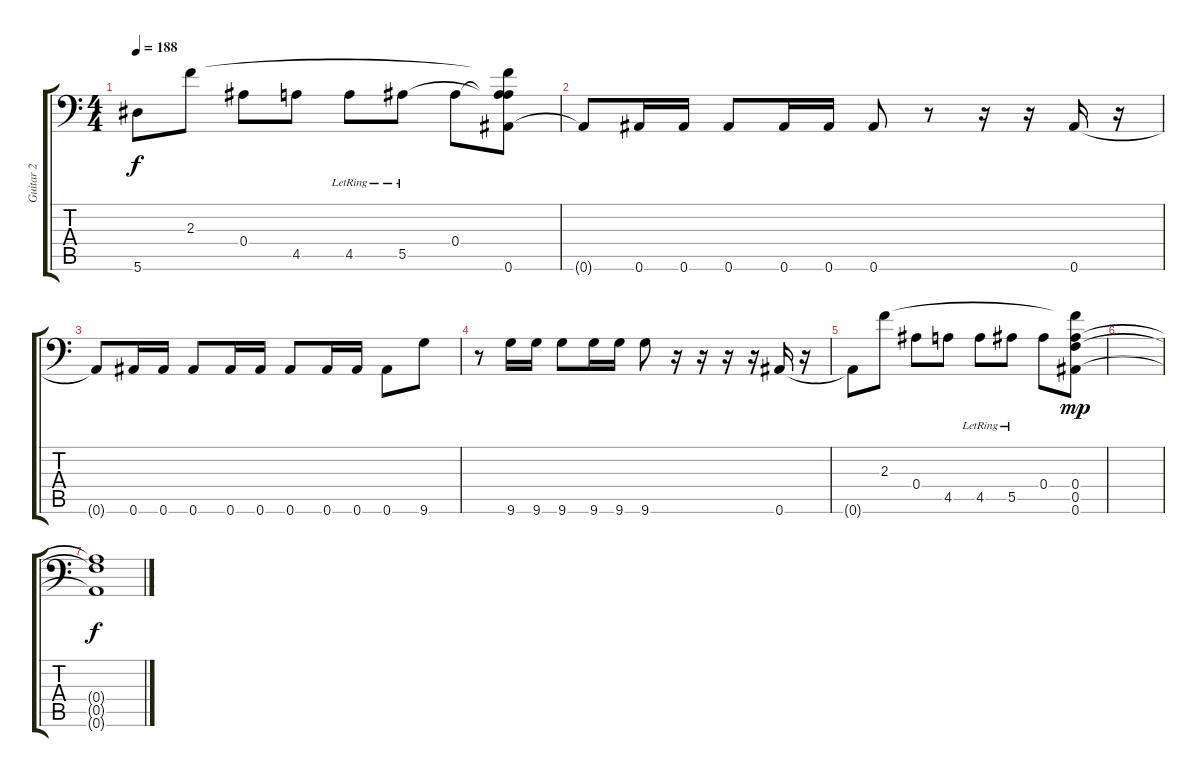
\track ("Guitar 2" "Guitar 2") {instrument distortionguitar}
\staff {score tabs}
\tuning (C4 G3 Eb3 Bb2 F2 Bb1) {hide}
\ts (4 4)
\tempo 188
\clef f4
\ks c
5.6{t}.8{dy f} 2.3.8 0.4.8 4.5.8 4.5{lr}.8 5.5{lr}.8 0.4.8 (2.3{t} 0.4{t} 5.5{t} 0.6).8 |
0.6{t}.8 0.6.16 0.6.16 0.6.8 0.6.16 0.6.16 0.6.8 r.8 r.16 r.16 0.6.16 r.16 |
0.6{t}.8 0.6.16 0.6.16 0.6.8 0.6.16 0.6.16 0.6.8 0.6.16 0.6.16 0.6.8 9.6.8 |
r.8 9.6.16 9.6.16 9.6.8 9.6.16 9.6.16 9.6.8 r.16 r.16 r.16 r.16 0.6.16 r.16 |
0.6{t}.8 2.3.8 0.4.8 4.5.8 4.5{lr}.8 5.5{lr}.8 0.4.8 (2.3{t} 0.4 0.5 0.6).8{dy mp} |
|
(0.4{t} 0.5{t} 0.6{t}).1{dy f}
